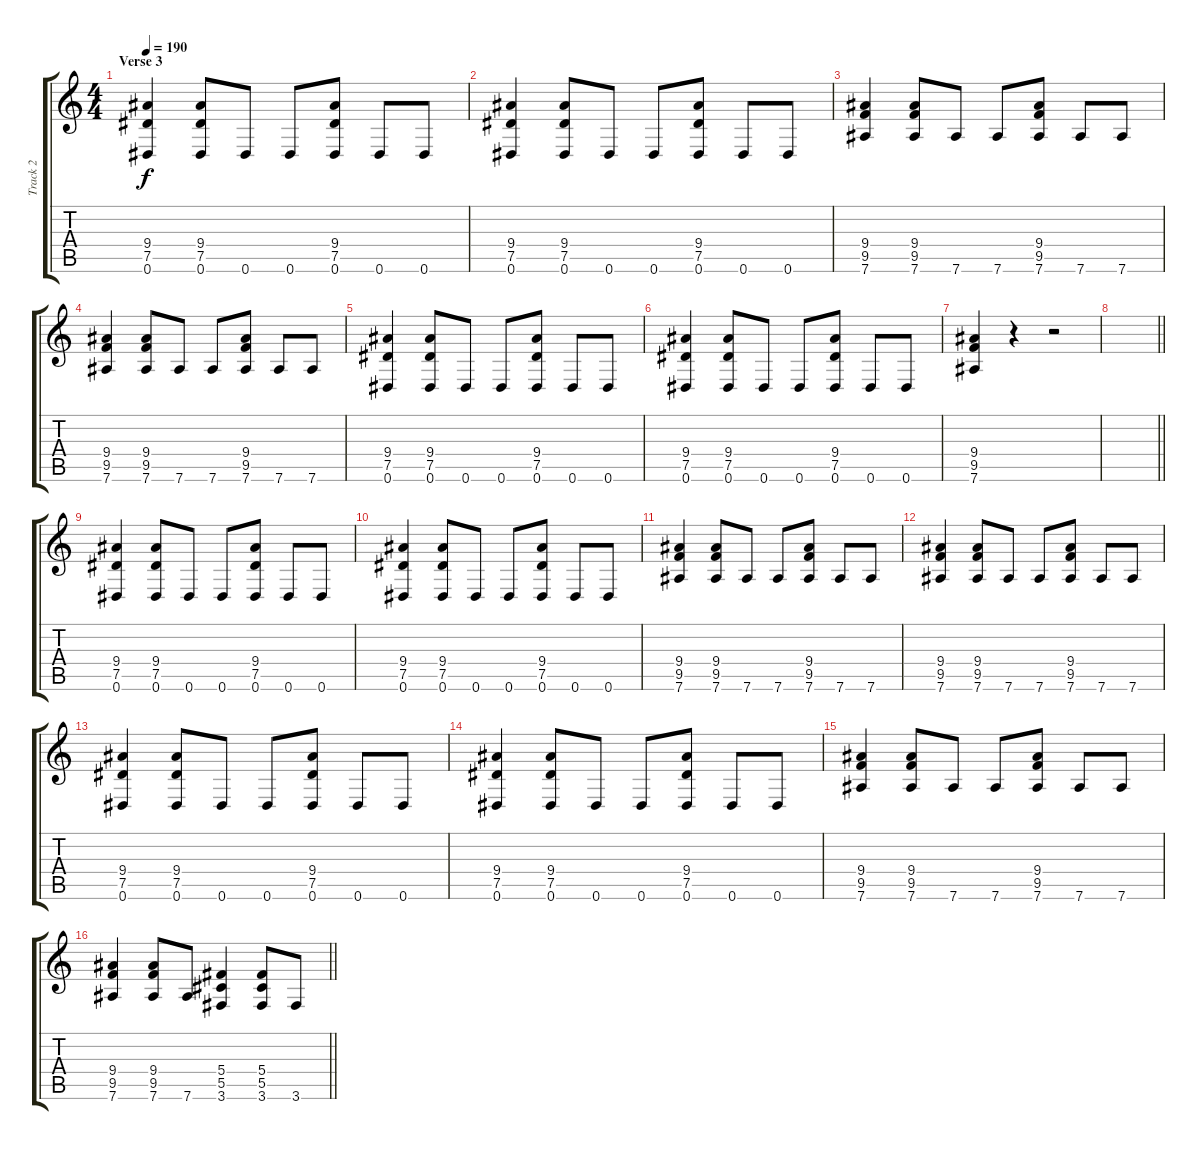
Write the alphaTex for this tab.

\track ("Track 2" "Track 2") {instrument distortionguitar}
\staff {score tabs}
\tuning (Eb4 Bb3 Gb3 Db3 Ab2 Eb2) {hide}
\ts (4 4)
\section ("" "Verse 3")
\tempo 190
\clef g2
\ks c
(9.4 7.5 0.6).4{dy f} (9.4 7.5 0.6).8 0.6.8 0.6.8 (9.4 7.5 0.6).8 0.6.8 0.6.8 |
(9.4 7.5 0.6).4 (9.4 7.5 0.6).8 0.6.8 0.6.8 (9.4 7.5 0.6).8 0.6.8 0.6.8 |
(9.4 9.5 7.6).4 (9.4 9.5 7.6).8 7.6.8 7.6.8 (9.4 9.5 7.6).8 7.6.8 7.6.8 |
(9.4 9.5 7.6).4 (9.4 9.5 7.6).8 7.6.8 7.6.8 (9.4 9.5 7.6).8 7.6.8 7.6.8 |
(9.4 7.5 0.6).4 (9.4 7.5 0.6).8 0.6.8 0.6.8 (9.4 7.5 0.6).8 0.6.8 0.6.8 |
(9.4 7.5 0.6).4 (9.4 7.5 0.6).8 0.6.8 0.6.8 (9.4 7.5 0.6).8 0.6.8 0.6.8 |
(9.4 9.5 7.6).4 r.4 r.2 |
\barLineRight lightlight
|
(9.4 7.5 0.6).4 (9.4 7.5 0.6).8 0.6.8 0.6.8 (9.4 7.5 0.6).8 0.6.8 0.6.8 |
(9.4 7.5 0.6).4 (9.4 7.5 0.6).8 0.6.8 0.6.8 (9.4 7.5 0.6).8 0.6.8 0.6.8 |
(9.4 9.5 7.6).4 (9.4 9.5 7.6).8 7.6.8 7.6.8 (9.4 9.5 7.6).8 7.6.8 7.6.8 |
(9.4 9.5 7.6).4 (9.4 9.5 7.6).8 7.6.8 7.6.8 (9.4 9.5 7.6).8 7.6.8 7.6.8 |
(9.4 7.5 0.6).4 (9.4 7.5 0.6).8 0.6.8 0.6.8 (9.4 7.5 0.6).8 0.6.8 0.6.8 |
(9.4 7.5 0.6).4 (9.4 7.5 0.6).8 0.6.8 0.6.8 (9.4 7.5 0.6).8 0.6.8 0.6.8 |
(9.4 9.5 7.6).4 (9.4 9.5 7.6).8 7.6.8 7.6.8 (9.4 9.5 7.6).8 7.6.8 7.6.8 |
\barLineRight lightlight
(9.4 9.5 7.6).4 (9.4 9.5 7.6).8 7.6.8 (5.4 5.5 3.6).4 (5.4 5.5 3.6).8 3.6.8
